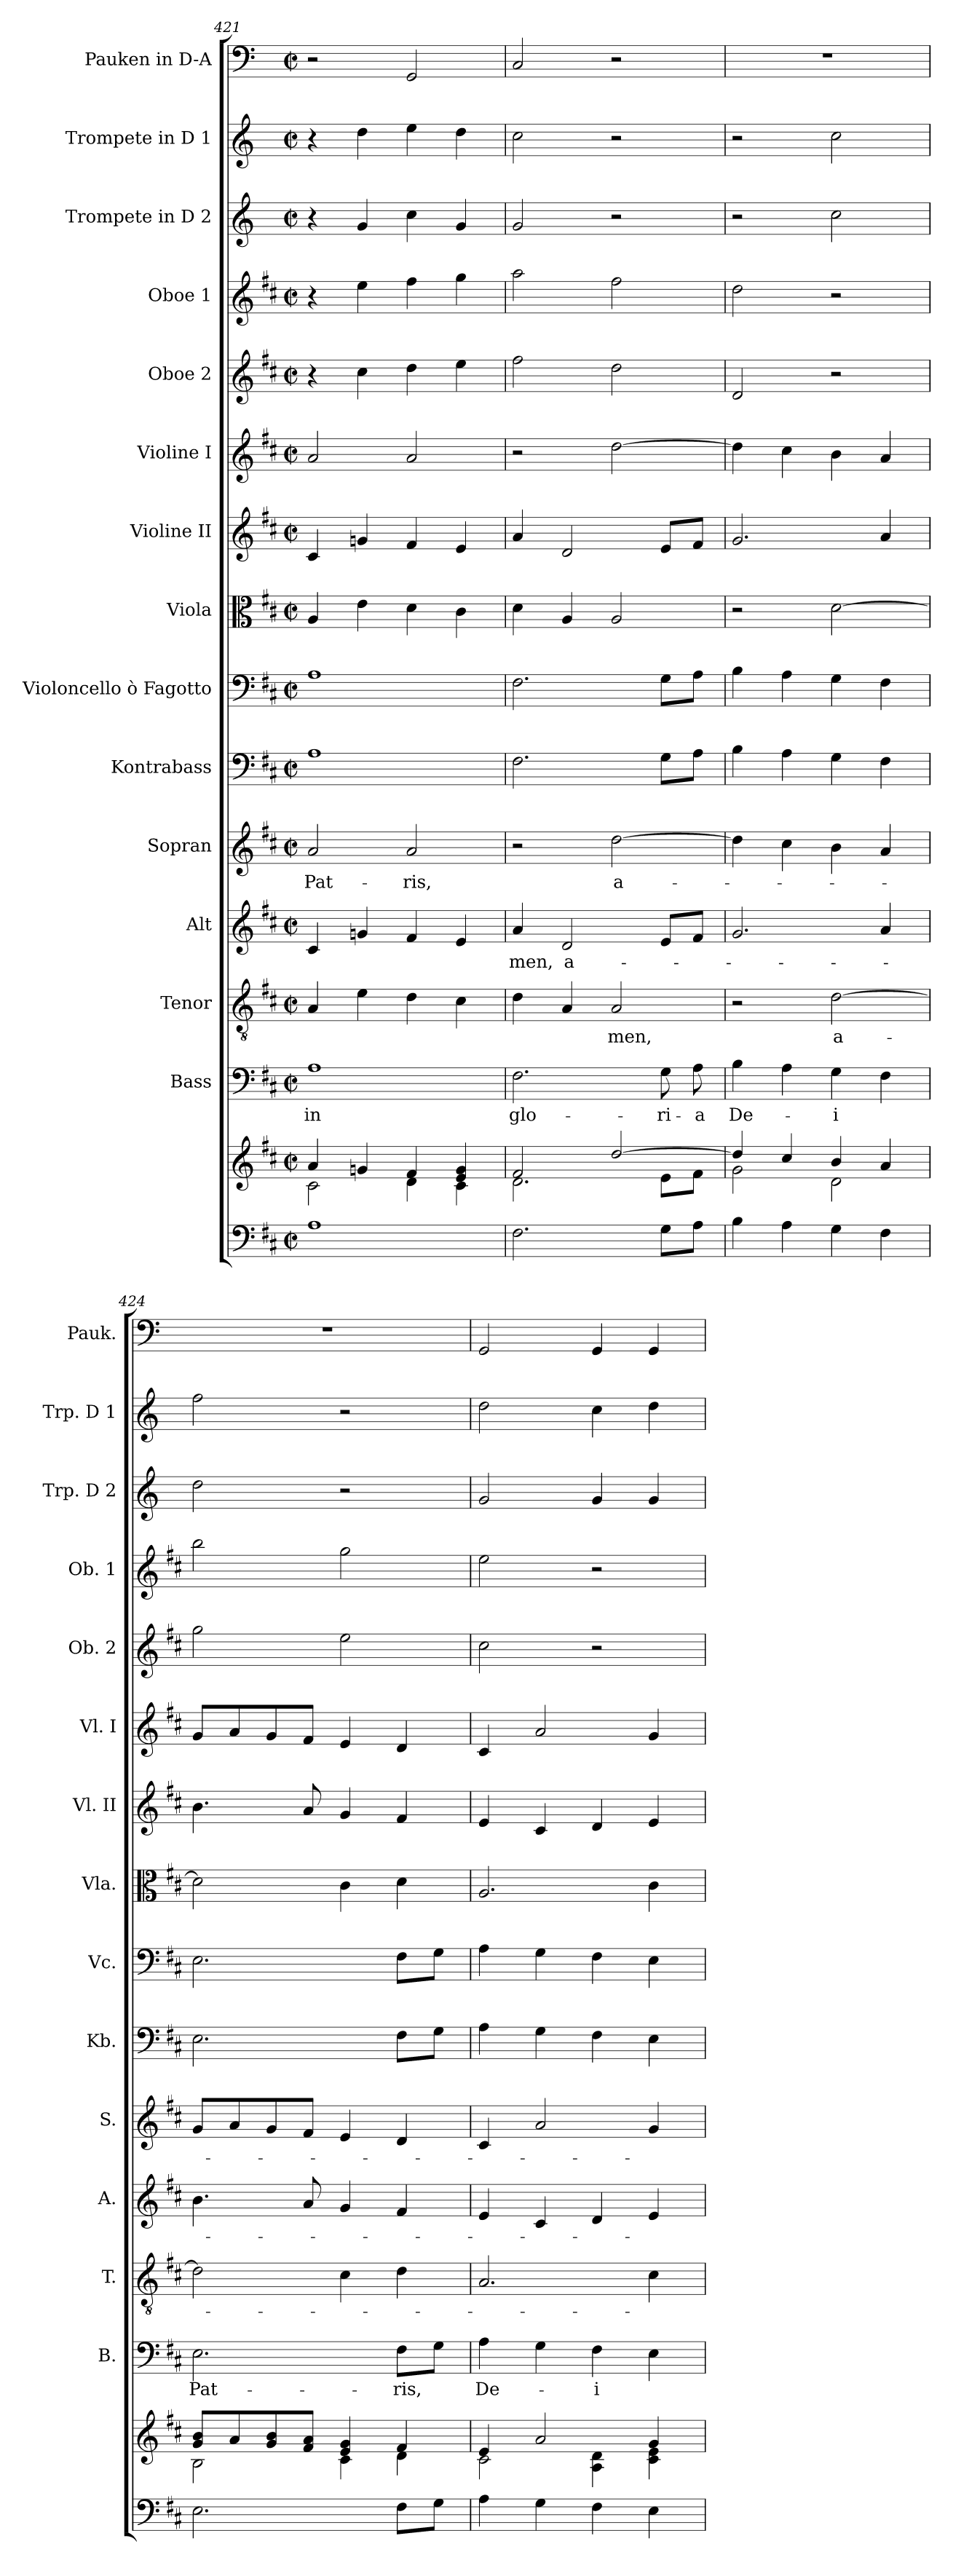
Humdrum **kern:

**kern	**kern	**kern	**text	**kern	**text	**kern	**text	**kern	**text	**kern	**kern	**kern	**kern	**kern	**kern	**kern	**kern	**kern	**kern
*part15	*part15	*part14	*part14	*part13	*part13	*part12	*part12	*part11	*part11	*part10	*part9	*part8	*part7	*part6	*part5	*part4	*part3	*part2	*part1
*staff16	*staff15	*staff14	*staff14	*staff13	*staff13	*staff12	*staff12	*staff11	*staff11	*staff10	*staff9	*staff8	*staff7	*staff6	*staff5	*staff4	*staff3	*staff2	*staff1
*	*	*I"Bass	*	*I"Tenor	*	*I"Alt	*	*I"Sopran	*	*I"Kontrabass	*I"Violoncello ò Fagotto	*I"Viola	*I"Violine II	*I"Violine I	*I"Oboe 2	*I"Oboe 1	*I"Trompete in D 2	*I"Trompete in D 1	*I"Pauken in D-A
*	*	*I'B.	*	*I'T.	*	*I'A.	*	*I'S.	*	*I'Kb.	*I'Vc.	*I'Vla.	*I'Vl. II	*I'Vl. I	*I'Ob. 2	*I'Ob. 1	*I'Trp. D 2	*I'Trp. D 1	*I'Pauk.
*clefF4	*clefG2	*clefF4	*	*clefGv2	*	*clefG2	*	*clefG2	*	*clefF4	*clefF4	*clefC3	*clefG2	*clefG2	*clefG2	*clefG2	*clefG2	*clefG2	*clefF4
*	*	*	*	*	*	*	*	*	*	*ITrd7c12	*	*	*	*	*	*	*ITrd-1c-2	*ITrd-1c-2	*ITrd-1c-2
*k[f#c#]	*k[f#c#]	*k[f#c#]	*	*k[f#c#]	*	*k[f#c#]	*	*k[f#c#]	*	*k[f#c#]	*k[f#c#]	*k[f#c#]	*k[f#c#]	*k[f#c#]	*k[f#c#]	*k[f#c#]	*k[f#c#]	*k[f#c#]	*k[f#c#]
*D:	*D:	*D:	*	*D:	*	*D:	*	*D:	*	*D:	*D:	*D:	*D:	*D:	*D:	*D:	*D:	*D:	*D:
*M2/2	*M2/2	*M2/2	*	*M2/2	*	*M2/2	*	*M2/2	*	*M2/2	*M2/2	*M2/2	*M2/2	*M2/2	*M2/2	*M2/2	*M2/2	*M2/2	*M2/2
*met(c|)	*met(c|)	*met(c|)	*	*met(c|)	*	*met(c|)	*	*met(c|)	*	*met(c|)	*met(c|)	*met(c|)	*met(c|)	*met(c|)	*met(c|)	*met(c|)	*met(c|)	*met(c|)	*met(c|)
=421	=421	=421	=421	=421	=421	=421	=421	=421	=421	=421	=421	=421	=421	=421	=421	=421	=421	=421	=421
*	*^	*	*	*	*	*	*	*	*	*	*	*	*	*	*	*	*	*	*
!	!	!	!	!LO:LY:b	!	!	!	!	!	!LO:LY:b	!	!	!	!	!	!	!	!	!	!
1A	4a/	2c#\	1A	in	4A/	.	4c#/	.	2a/	Pat-	1AA	1A	4A/	4c#/	2a/	4r	4r	4r	4r	2r
.	4gn/	.	.	.	4e\	.	4gn/	.	.	.	.	.	4e\	4gn/	.	4cc#\	4ee\	4a/	4ee\	.
!	!	!	!	!	!	!	!	!	!	!LO:LY:b	!	!	!	!	!	!	!	!	!	!
.	4f#/	4d\	.	.	4d\	.	4f#/	.	2a/	-ris,	.	.	4d\	4f#/	2a/	4dd\	4ff#\	4dd\	4ff#\	2AA/
.	4e/ 4g/	4c#\	.	.	4c#\	.	4e/	.	.	.	.	.	4c#\	4e/	.	4ee\	4gg\	4a/	4ee\	.
=422	=422	=422	=422	=422	=422	=422	=422	=422	=422	=422	=422	=422	=422	=422	=422	=422	=422	=422	=422	=422
!	!	!	!	!LO:LY:b	!	!	!	!LO:LY:b	!	!	!	!	!	!	!	!	!	!	!	!
2.F#\	2f#/	2.d\	2.F#\	glo-	4d\	.	4a/	-men,	2r	.	2.FF#\	2.F#\	4d\	4a/	2r	2ff#\	2aa\	2a/	2dd\	2D/
!	!	!	!	!	!	!	!	!LO:LY:b	!	!	!	!	!	!	!	!	!	!	!	!
.	.	.	.	.	4A/	.	2d/	a-	.	.	.	.	4A/	2d/	.	.	.	.	.	.
!	!	!	!	!	!	!LO:LY:b	!	!	!	!LO:LY:b	!	!	!	!	!	!	!	!	!	!
.	[>2dd/	.	.	.	2A/	-men,	.	.	[2dd\	a-	.	.	2A/	.	[2dd\	2dd\	2ff#\	2r	2r	2r
!	!	!	!	!LO:LY:b	!	!	!	!	!	!	!	!	!	!	!	!	!	!	!	!
8G\L	.	8e\L	8G\	-ri-	.	.	8e/L	.	.	.	8GG\L	8G\L	.	8e/L	.	.	.	.	.	.
!	!	!	!	!LO:LY:b	!	!	!	!	!	!	!	!	!	!	!	!	!	!	!	!
8A\J	.	8f#\J	8A\	-a	.	.	8f#/J	.	.	.	8AA\J	8A\J	.	8f#/J	.	.	.	.	.	.
=423	=423	=423	=423	=423	=423	=423	=423	=423	=423	=423	=423	=423	=423	=423	=423	=423	=423	=423	=423	=423
!	!	!	!	!LO:LY:b	!	!	!	!	!	!	!	!	!	!	!	!	!	!	!	!
4B\	4dd/]	2g\	4B\	De-	2r	.	2.g/	.	4dd\]	.	4BB\	4B\	2r	2.g/	4dd\]	2d/	2dd\	2r	2r	1r
4A\	4cc#/	.	4A\	.	.	.	.	.	4cc#\	.	4AA\	4A\	.	.	4cc#\	.	.	.	.	.
!	!	!	!	!LO:LY:b	!	!LO:LY:b	!	!	!	!	!	!	!	!	!	!	!	!	!	!
4G\	4b/	2d\	4G\	-i	[2d\	a-	.	.	4b\	.	4GG\	4G\	[2d\	.	4b\	2r	2r	2dd\	2dd\	.
4F#\	4a/	.	4F#\	.	.	.	4a/	.	4a/	.	4FF#\	4F#\	.	4a/	4a/	.	.	.	.	.
!!LO:PB:g=z
=424	=424	=424	=424	=424	=424	=424	=424	=424	=424	=424	=424	=424	=424	=424	=424	=424	=424	=424	=424	=424
!	!	!	!	!LO:LY:b	!	!	!	!	!	!	!	!	!	!	!	!	!	!	!	!
2.E\	8g/ 8b/L	2B\	2.E\	Pat-	2d\]	.	4.b\	.	8g/L	.	2.EE\	2.E\	2d\]	4.b\	8g/L	2gg\	2bb\	2ee\	2gg\	1r
.	8a/	.	.	.	.	.	.	.	8a/	.	.	.	.	.	8a/	.	.	.	.	.
.	8g/ 8b/	.	.	.	.	.	.	.	8g/	.	.	.	.	.	8g/	.	.	.	.	.
.	8f#/ 8a/J	.	.	.	.	.	8a/	.	8f#/J	.	.	.	.	8a/	8f#/J	.	.	.	.	.
.	4e/ 4g/	4c#\	.	.	4c#\	.	4g/	.	4e/	.	.	.	4c#\	4g/	4e/	2ee\	2gg\	2r	2r	.
!	!	!	!	!LO:LY:b	!	!	!	!	!	!	!	!	!	!	!	!	!	!	!	!
8F#\L	4f#/	4d\	8F#\L	-ris,	4d\	.	4f#/	.	4d/	.	8FF#\L	8F#\L	4d\	4f#/	4d/	.	.	.	.	.
8G\J	.	.	8G\J	.	.	.	.	.	.	.	8GG\J	8G\J	.	.	.	.	.	.	.	.
=425	=425	=425	=425	=425	=425	=425	=425	=425	=425	=425	=425	=425	=425	=425	=425	=425	=425	=425	=425	=425
!	!	!	!	!LO:LY:b	!	!	!	!	!	!	!	!	!	!	!	!	!	!	!	!
4A\	4e/	2c#\	4A\	De-	2.A/	.	4e/	.	4c#/	.	4AA\	4A\	2.A/	4e/	4c#/	2cc#\	2ee\	2a/	2ee\	2AA/
4G\	2a/	.	4G\	.	.	.	4c#/	.	2a/	.	4GG\	4G\	.	4c#/	2a/	.	.	.	.	.
!	!	!	!	!LO:LY:b	!	!	!	!	!	!	!	!	!	!	!	!	!	!	!	!
4F#\	.	4A\ 4d\	4F#\	-i	.	.	4d/	.	.	.	4FF#\	4F#\	.	4d/	.	2r	2r	4a/	4dd\	4AA/
4E\	4g/	4c#\ 4e\	4E\	.	4c#\	.	4e/	.	4g/	.	4EE\	4E\	4c#\	4e/	4g/	.	.	4a/	4ee\	4AA/
*	*v	*v	*	*	*	*	*	*	*	*	*	*	*	*	*	*	*	*	*	*
=	=	=	=	=	=	=	=	=	=	=	=	=	=	=	=	=	=	=	=
*-	*-	*-	*-	*-	*-	*-	*-	*-	*-	*-	*-	*-	*-	*-	*-	*-	*-	*-	*-
